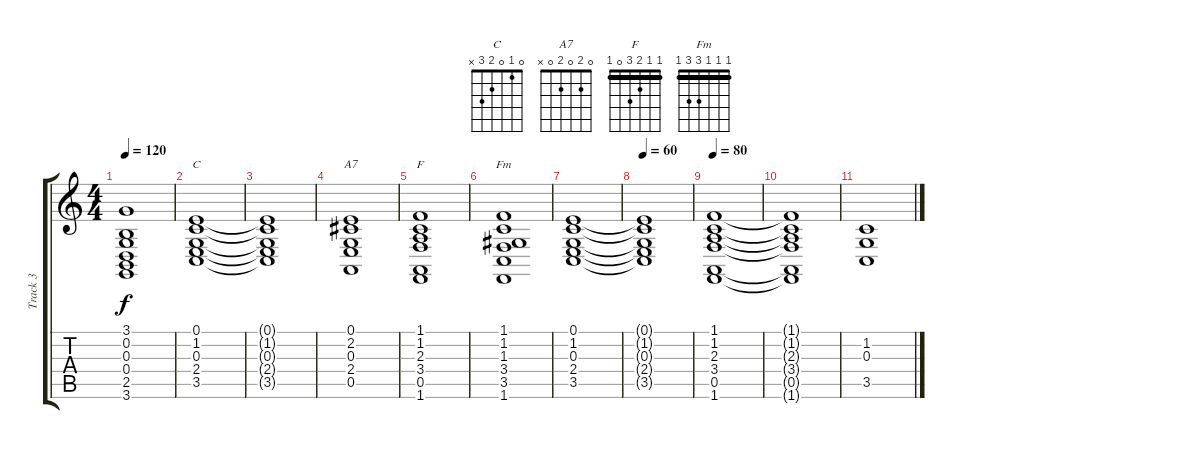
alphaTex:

\track ("Track 3" "Track 3") {instrument stringensemble2}
\staff {score tabs}
\tuning (E4 B3 G3 D3 A2 E2) {hide}
\chord ("C" 0 1 0 2 3 x)
\chord ("A7" 0 2 0 2 0 x)
\chord ("F" 1 1 2 3 0 1) {barre 1}
\chord ("Fm" 1 1 1 3 3 1) {barre 1}
\ts (4 4)
\tempo 120
\clef g2
\ks c
(3.1{t} 0.2{t} 0.3{t} 0.4{t} 2.5{t} 3.6{t}).1{dy f} |
(0.1 1.2 0.3 2.4 3.5).1{ch "C"} |
(0.1{t} 1.2{t} 0.3{t} 2.4{t} 3.5{t}).1 |
(0.1 2.2 0.3 2.4 0.5).1{ch "A7"} |
(1.1 1.2 2.3 3.4 0.5 1.6).1{ch "F"} |
(1.1 1.2 1.3 3.4 3.5 1.6).1{ch "Fm"} |
(0.1 1.2 0.3 2.4 3.5).1 |
\tempo 60
(0.1{t} 1.2{t} 0.3{t} 2.4{t} 3.5{t}).1 |
\tempo 80
(1.1 1.2 2.3 3.4 0.5 1.6).1 |
(1.1{t} 1.2{t} 2.3{t} 3.4{t} 0.5{t} 1.6{t}).1 |
(1.2 0.3 3.5).1{volume 0}
